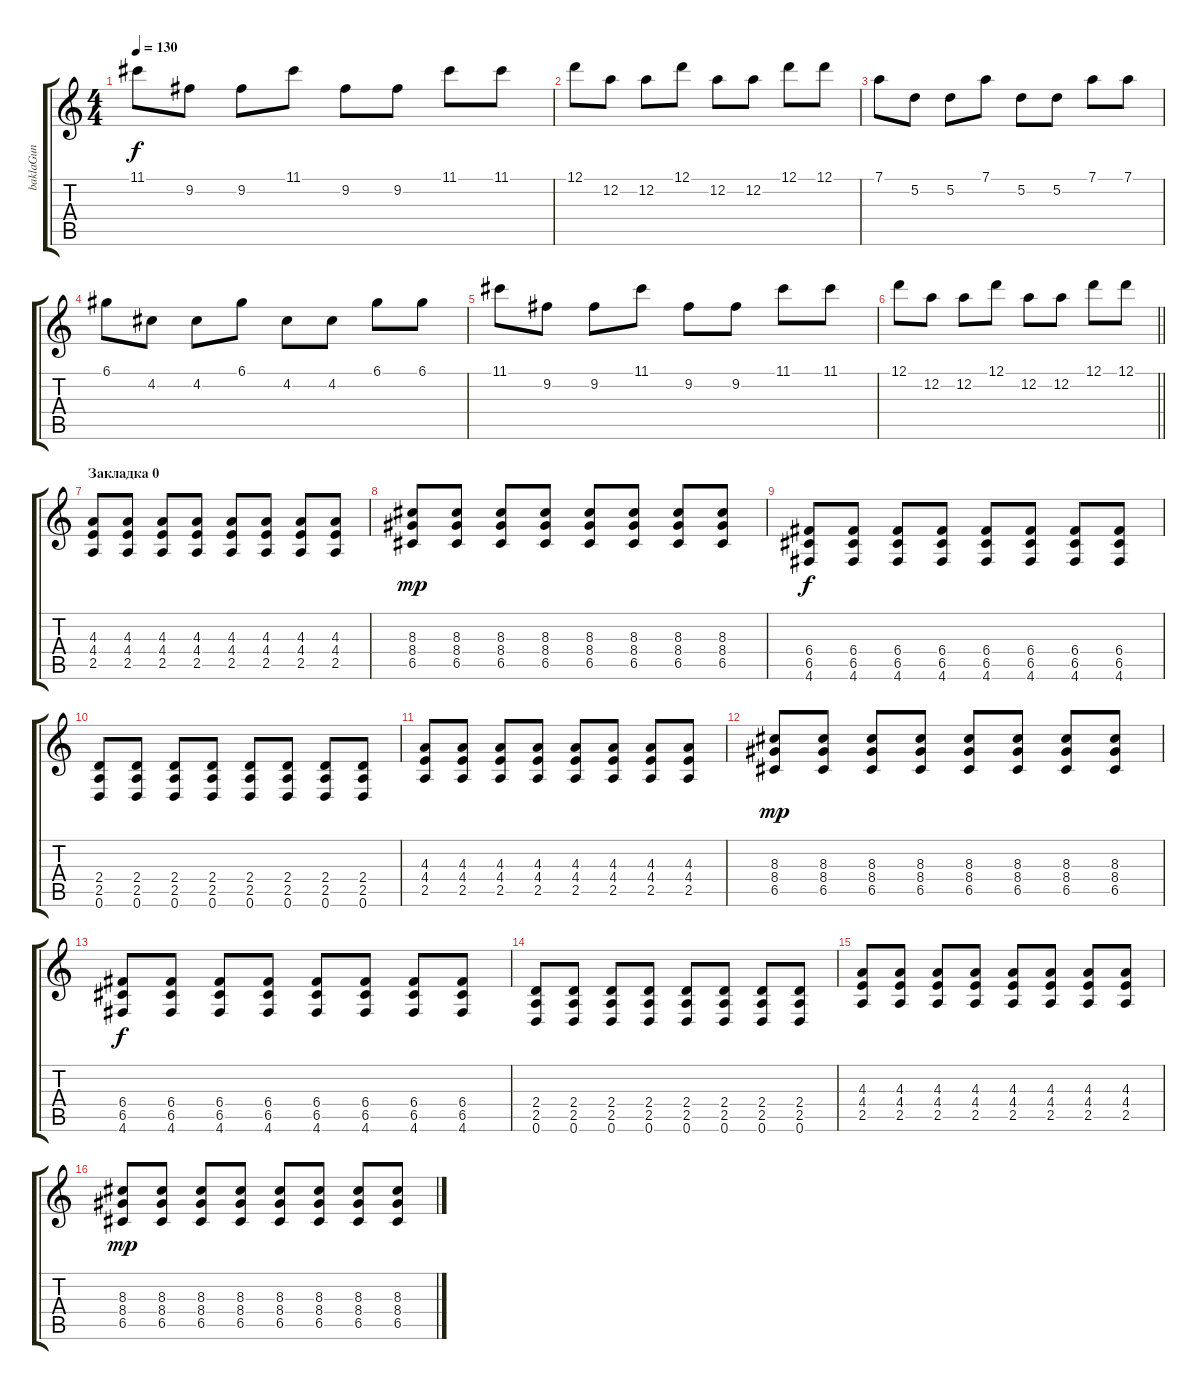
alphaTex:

\track ("baklaGun" "baklaGun") {instrument electricguitarclean}
\staff {score tabs}
\tuning (D4 A3 F3 C3 G2 D2) {hide}
\ts (4 4)
\tempo 130
\clef g2
\ks c
11.1.8{dy f} 9.2.8 9.2.8 11.1.8 9.2.8 9.2.8 11.1.8 11.1.8 |
12.1.8 12.2.8 12.2.8 12.1.8 12.2.8 12.2.8 12.1.8 12.1.8 |
7.1.8 5.2.8 5.2.8 7.1.8 5.2.8 5.2.8 7.1.8 7.1.8 |
6.1.8 4.2.8 4.2.8 6.1.8 4.2.8 4.2.8 6.1.8 6.1.8 |
11.1.8 9.2.8 9.2.8 11.1.8 9.2.8 9.2.8 11.1.8 11.1.8 |
\barLineRight lightlight
12.1.8 12.2.8 12.2.8 12.1.8 12.2.8 12.2.8 12.1.8 12.1.8 |
\section ("" "Закладка 0")
(4.3 4.4 2.5).8{volume 16 instrument distortionguitar} (4.3 4.4 2.5).8 (4.3 4.4 2.5).8 (4.3 4.4 2.5).8 (4.3 4.4 2.5).8 (4.3 4.4 2.5).8 (4.3 4.4 2.5).8 (4.3 4.4 2.5).8 |
(8.3 8.4 6.5).8{dy mp} (8.3 8.4 6.5).8 (8.3 8.4 6.5).8 (8.3 8.4 6.5).8 (8.3 8.4 6.5).8 (8.3 8.4 6.5).8 (8.3 8.4 6.5).8 (8.3 8.4 6.5).8 |
(6.4 6.5 4.6).8{dy f} (6.4 6.5 4.6).8 (6.4 6.5 4.6).8 (6.4 6.5 4.6).8 (6.4 6.5 4.6).8 (6.4 6.5 4.6).8 (6.4 6.5 4.6).8 (6.4 6.5 4.6).8 |
(2.4 2.5 0.6).8 (2.4 2.5 0.6).8 (2.4 2.5 0.6).8 (2.4 2.5 0.6).8 (2.4 2.5 0.6).8 (2.4 2.5 0.6).8 (2.4 2.5 0.6).8 (2.4 2.5 0.6).8 |
(4.3 4.4 2.5).8 (4.3 4.4 2.5).8 (4.3 4.4 2.5).8 (4.3 4.4 2.5).8 (4.3 4.4 2.5).8 (4.3 4.4 2.5).8 (4.3 4.4 2.5).8 (4.3 4.4 2.5).8 |
(8.3 8.4 6.5).8{dy mp} (8.3 8.4 6.5).8 (8.3 8.4 6.5).8 (8.3 8.4 6.5).8 (8.3 8.4 6.5).8 (8.3 8.4 6.5).8 (8.3 8.4 6.5).8 (8.3 8.4 6.5).8 |
(6.4 6.5 4.6).8{dy f} (6.4 6.5 4.6).8 (6.4 6.5 4.6).8 (6.4 6.5 4.6).8 (6.4 6.5 4.6).8 (6.4 6.5 4.6).8 (6.4 6.5 4.6).8 (6.4 6.5 4.6).8 |
(2.4 2.5 0.6).8 (2.4 2.5 0.6).8 (2.4 2.5 0.6).8 (2.4 2.5 0.6).8 (2.4 2.5 0.6).8 (2.4 2.5 0.6).8 (2.4 2.5 0.6).8 (2.4 2.5 0.6).8 |
(4.3 4.4 2.5).8{volume 16 instrument distortionguitar} (4.3 4.4 2.5).8 (4.3 4.4 2.5).8 (4.3 4.4 2.5).8 (4.3 4.4 2.5).8 (4.3 4.4 2.5).8 (4.3 4.4 2.5).8 (4.3 4.4 2.5).8 |
(8.3 8.4 6.5).8{dy mp} (8.3 8.4 6.5).8 (8.3 8.4 6.5).8 (8.3 8.4 6.5).8 (8.3 8.4 6.5).8 (8.3 8.4 6.5).8 (8.3 8.4 6.5).8 (8.3 8.4 6.5).8
